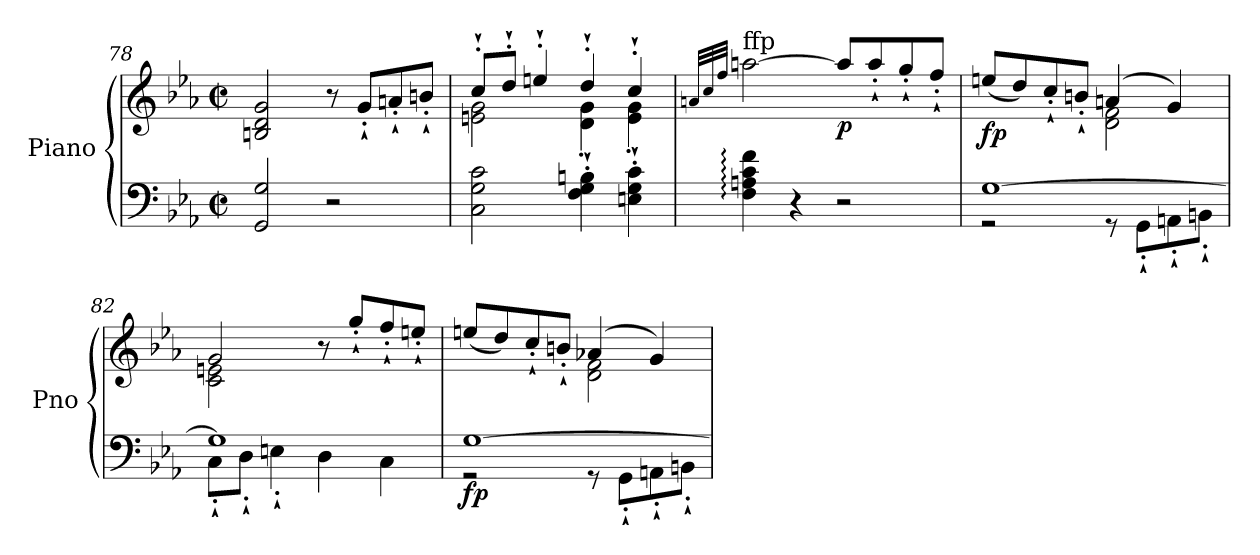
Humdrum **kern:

**kern	**kern	**dynam
*part1	*part1	*part1
*staff2	*staff1	*staff1/2
*I"Piano	*	*
*I'Pno	*	*
*clefF4	*clefG2	*
*k[b-e-a-]	*k[b-e-a-]	*
*E-:	*E-:	*
*M2/2	*M2/2	*
*met(c|)	*met(c|)	*
=78	=78	=78
2GG/ 2G/	2Bn/ 2d/ 2g/	.
2r	8r	.
.	8g'`/L	.
.	8an'`/	.
.	8bn'`/J	.
=79	=79	=79
*	*^	*
2C\ 2G\ 2c\	8cc'`/L	2en\ 2g\	.
.	8dd'`/J	.	.
.	4een'`/	.	.
4F\'` 4G\'` 4Bn\'`	4dd'`/	4d\' 4g\'	.
4En\'` 4G\'` 4c\'`	4cc'`/	4e\' 4g\'	.
*	*v	*v	*
=80	=80	=80
.	32qan/LLL	.
.	32qcc/	.
.	32qff/JJJ	.
!	!LO:TX:a:t=ffp	!
4F\: 4An\: 4c\: 4f\:	[2aan\	.
4r	.	.
!	!	!LO:DY:b
2r	8aa/L]	p
.	8aa'`/	.
.	8gg'`/	.
.	8ff'`/J	.
=81	=81	=81
*^	*^	*
!	!	!	!	!LO:DY:b
[1G	2rGG	(>8een/L	2ryy	fp
.	.	8dd/)	.	.
.	.	8cc'`/	.	.
.	.	8bn'`/J	.	.
.	8rGG	(>4an/	2d\ 2f\	.
.	8GG'`\L	.	.	.
.	8AAn'`\	4g/)	.	.
.	8BBn'`\J	.	.	.
!!LO:PB:g=z	!!
=82	=82	=82	=82	=82
1G]	8C'`\L	2g/	2c\ 2en\	.
.	8D'`\J	.	.	.
.	4En'`\	.	.	.
.	4D\	8r	2ryy	.
.	.	8gg'`/L	.	.
.	4C\	8ff'`/	.	.
.	.	8een'`/J	.	.
=83	=83	=83	=83	=83
!	!	!	!	!LO:DY:b=2
[1G	2rGG	(>8een/L	2ryy	fp
.	.	8dd/)	.	.
.	.	8cc'`/	.	.
.	.	8bn'`/J	.	.
.	8rGG	(>4a-X/	2d\ 2f\	.
.	8GG'`\L	.	.	.
.	8AAn'`\	4g/)	.	.
.	8BBn'`\J	.	.	.
*v	*v	*	*	*
*	*v	*v	*
=	=	=
*-	*-	*-
